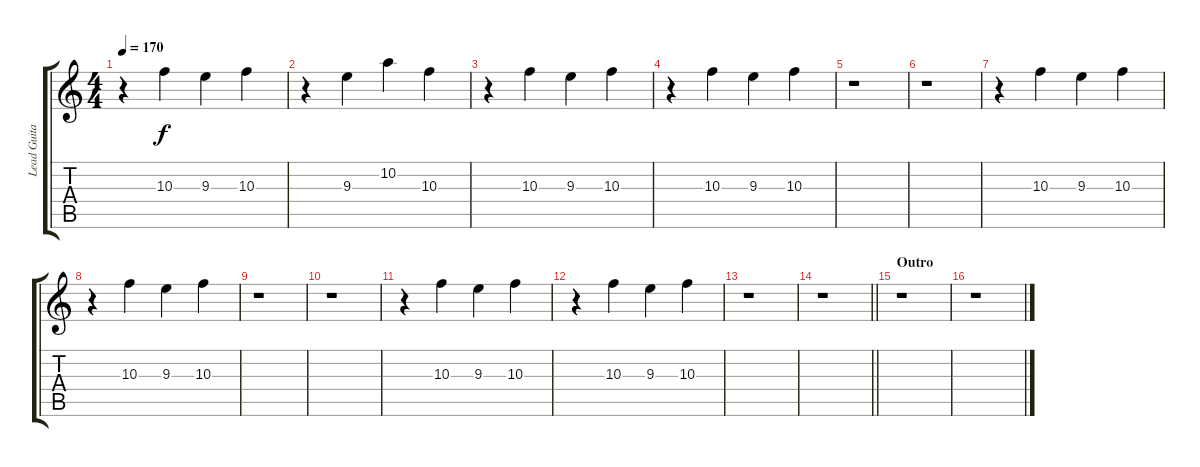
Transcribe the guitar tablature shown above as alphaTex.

\track ("Lead Guitar" "Lead Guita") {instrument distortionguitar}
\staff {score tabs}
\tuning (E4 B3 G3 D3 A2 E2) {hide}
\ts (4 4)
\tempo 170
\clef g2
\ks c
r.4{dy f} 10.3.4 9.3.4 10.3.4 |
r.4 9.3.4 10.2.4 10.3.4 |
r.4 10.3.4 9.3.4 10.3.4 |
r.4 10.3.4 9.3.4 10.3.4 |
r.1 |
r.1 |
r.4 10.3.4 9.3.4 10.3.4 |
r.4 10.3.4 9.3.4 10.3.4 |
r.1 |
r.1 |
r.4 10.3.4 9.3.4 10.3.4 |
r.4 10.3.4 9.3.4 10.3.4 |
r.1 |
\barLineRight lightlight
r.1 |
\section ("" "Outro")
r.1 |
r.1
